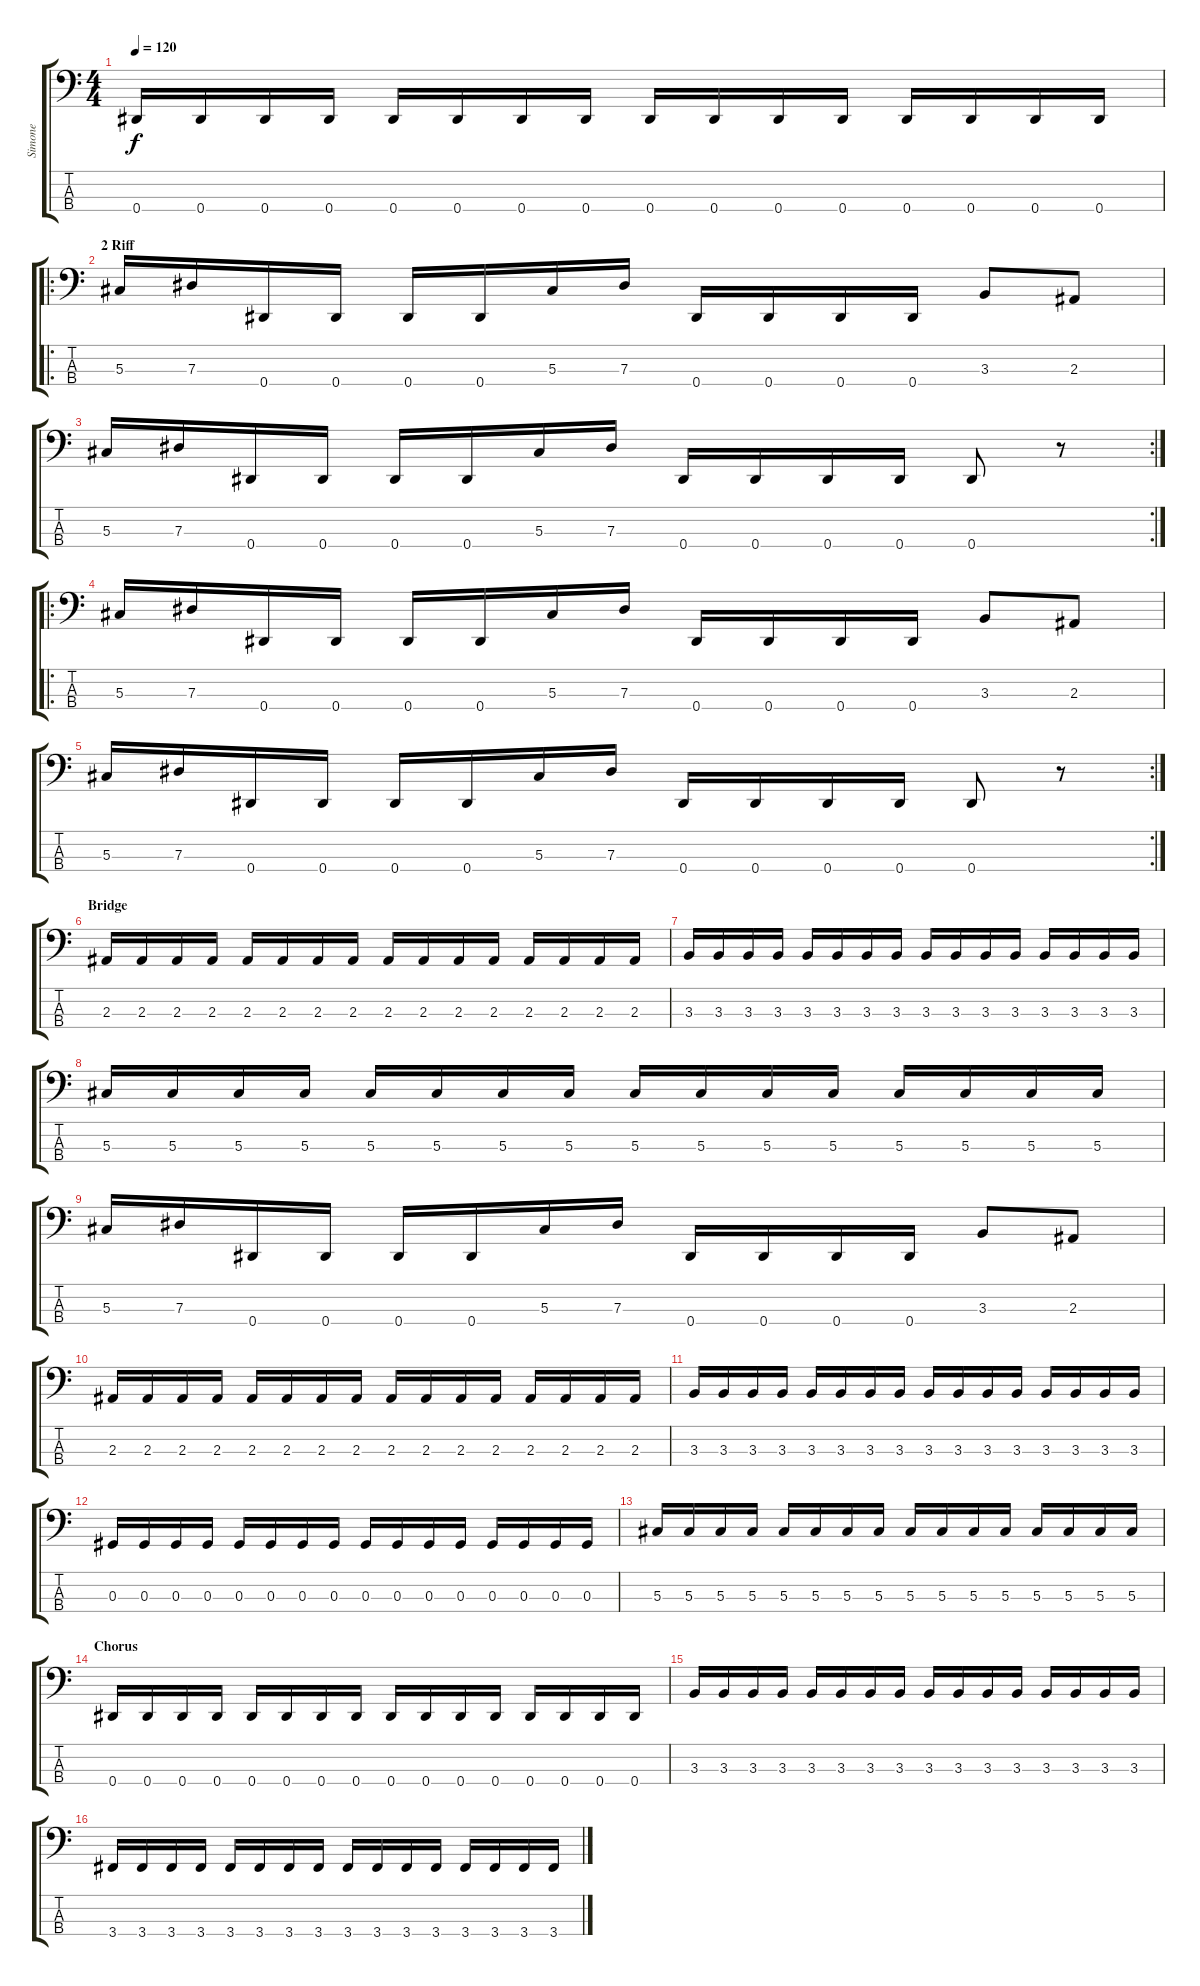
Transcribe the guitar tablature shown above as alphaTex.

\track ("Simone" "Simone") {instrument electricbassfinger}
\staff {score tabs}
\tuning (Gb2 Db2 Ab1 Eb1) {hide}
\ts (4 4)
\tempo 120
\clef f4
\ks c
0.4.16{dy f} 0.4.16 0.4.16 0.4.16 0.4.16 0.4.16 0.4.16 0.4.16 0.4.16 0.4.16 0.4.16 0.4.16 0.4.16 0.4.16 0.4.16 0.4.16 |
\ro
\section ("" "2 Riff")
5.3.16 7.3.16 0.4.16 0.4.16 0.4.16 0.4.16 5.3.16 7.3.16 0.4.16 0.4.16 0.4.16 0.4.16 3.3.8 2.3.8 |
\rc 2
5.3.16 7.3.16 0.4.16 0.4.16 0.4.16 0.4.16 5.3.16 7.3.16 0.4.16 0.4.16 0.4.16 0.4.16 0.4.8 r.8 |
\ro
5.3.16 7.3.16 0.4.16 0.4.16 0.4.16 0.4.16 5.3.16 7.3.16 0.4.16 0.4.16 0.4.16 0.4.16 3.3.8 2.3.8 |
\rc 2
5.3.16 7.3.16 0.4.16 0.4.16 0.4.16 0.4.16 5.3.16 7.3.16 0.4.16 0.4.16 0.4.16 0.4.16 0.4.8 r.8 |
\section ("" "Bridge")
2.3.16 2.3.16 2.3.16 2.3.16 2.3.16 2.3.16 2.3.16 2.3.16 2.3.16 2.3.16 2.3.16 2.3.16 2.3.16 2.3.16 2.3.16 2.3.16 |
3.3.16 3.3.16 3.3.16 3.3.16 3.3.16 3.3.16 3.3.16 3.3.16 3.3.16 3.3.16 3.3.16 3.3.16 3.3.16 3.3.16 3.3.16 3.3.16 |
5.3.16 5.3.16 5.3.16 5.3.16 5.3.16 5.3.16 5.3.16 5.3.16 5.3.16 5.3.16 5.3.16 5.3.16 5.3.16 5.3.16 5.3.16 5.3.16 |
5.3.16 7.3.16 0.4.16 0.4.16 0.4.16 0.4.16 5.3.16 7.3.16 0.4.16 0.4.16 0.4.16 0.4.16 3.3.8 2.3.8 |
2.3.16 2.3.16 2.3.16 2.3.16 2.3.16 2.3.16 2.3.16 2.3.16 2.3.16 2.3.16 2.3.16 2.3.16 2.3.16 2.3.16 2.3.16 2.3.16 |
3.3.16 3.3.16 3.3.16 3.3.16 3.3.16 3.3.16 3.3.16 3.3.16 3.3.16 3.3.16 3.3.16 3.3.16 3.3.16 3.3.16 3.3.16 3.3.16 |
0.3.16 0.3.16 0.3.16 0.3.16 0.3.16 0.3.16 0.3.16 0.3.16 0.3.16 0.3.16 0.3.16 0.3.16 0.3.16 0.3.16 0.3.16 0.3.16 |
5.3.16 5.3.16 5.3.16 5.3.16 5.3.16 5.3.16 5.3.16 5.3.16 5.3.16 5.3.16 5.3.16 5.3.16 5.3.16 5.3.16 5.3.16 5.3.16 |
\section ("" "Chorus")
0.4.16 0.4.16 0.4.16 0.4.16 0.4.16 0.4.16 0.4.16 0.4.16 0.4.16 0.4.16 0.4.16 0.4.16 0.4.16 0.4.16 0.4.16 0.4.16 |
3.3.16 3.3.16 3.3.16 3.3.16 3.3.16 3.3.16 3.3.16 3.3.16 3.3.16 3.3.16 3.3.16 3.3.16 3.3.16 3.3.16 3.3.16 3.3.16 |
3.4.16 3.4.16 3.4.16 3.4.16 3.4.16 3.4.16 3.4.16 3.4.16 3.4.16 3.4.16 3.4.16 3.4.16 3.4.16 3.4.16 3.4.16 3.4.16
